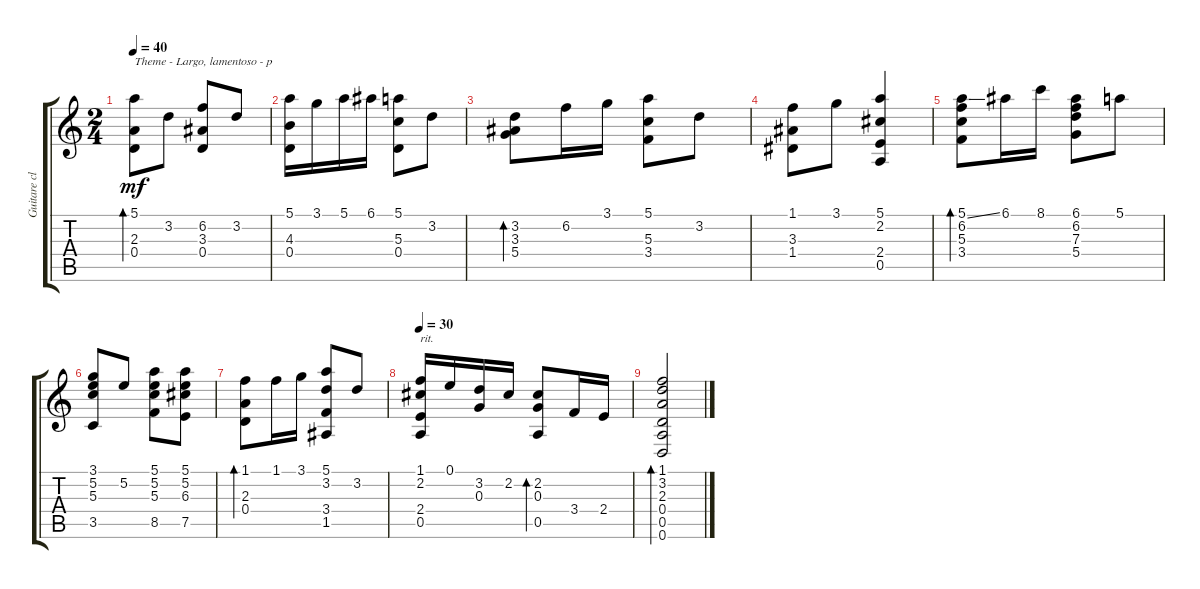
\track ("Guitare classique" "Guitare cl") {instrument acousticguitarnylon}
\staff {score tabs}
\tuning (E4 B3 G3 D3 A2 D2) {hide}
\ts (2 4)
\tempo 40
\clef g2
\ks c
(5.1 2.3 0.4).8{bd 240 txt "Theme - Largo, lamentoso - p" dy mf} 3.2.8 (6.2 3.3 0.4).8 3.2.8 |
(5.1 4.3 0.4).16 3.1.16 5.1.16 6.1.16 (5.1 5.3 0.4).8 3.2.8 |
(3.2 3.3 5.4).8{bd 240} 6.2.16 3.1.16 (5.1 5.3 3.4).8 3.2.8 |
(1.1 3.3 1.4).8 3.1.8 (5.1 2.2 2.4 0.5).4 |
(5.1{ss} 6.2 5.3 3.4).8{bd 240} 6.1.16 8.1.16 (6.1 6.2 7.3 5.4).8 5.1.8 |
(3.1 5.2 5.3 3.5).8 5.2.8 (5.1 5.2 5.3 8.5).8 (5.1 5.2 6.3 7.5).8 |
(1.1 2.3 0.4).8{bd 240} 1.1.16 3.1.16 (5.1 3.2 3.4 1.5).8 3.2.8 |
\tempo 30
(1.1 2.2 2.4 0.5).16{txt "rit."} 0.1.16 (3.2 0.3).16 2.2.16 (2.2 0.3 0.5).8{bd 240} 3.4.16 2.4.16 |
(1.1 3.2 2.3 0.4 0.5 0.6).2{bd 240}
